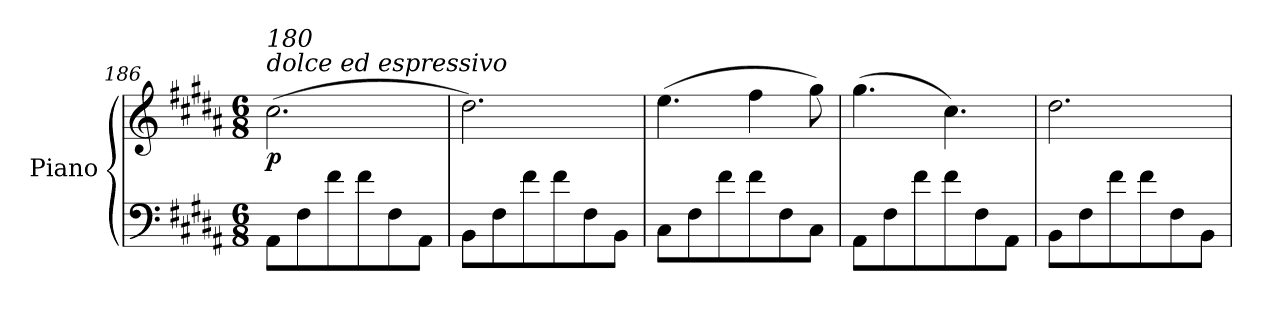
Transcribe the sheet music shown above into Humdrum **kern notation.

**kern	**kern	**dynam
*part1	*part1	*part1
*staff2	*staff1	*staff1/2
*I"Piano	*	*
*I'Pno	*	*
*clefF4	*clefG2	*
*k[f#c#g#d#a#]	*k[f#c#g#d#a#]	*
*M6/8	*M6/8	*
=186	=186	=186
!	!LO:TX:a:i:t=dolce ed espressivo	!
!	!LO:TX:a:i:t=180	!
!	!	!LO:DY:b
8AA#\L	(2.cc#\	p
8F#\	.	.
8f#\	.	.
8f#\	.	.
8F#\	.	.
8AA#\J	.	.
=187	=187	=187
8BB\L	2.dd#\)	.
8F#\	.	.
8f#\	.	.
8f#\	.	.
8F#\	.	.
8BB\J	.	.
=188	=188	=188
8C#\L	(4.ee\	.
8F#\	.	.
8f#\	.	.
8f#\	4ff#\	.
8F#\	.	.
8C#\J	8gg#\)	.
!!LO:LB:g=z
=189	=189	=189
8AA#\L	(4.gg#\	.
8F#\	.	.
8f#\	.	.
8f#\	4.cc#\)	.
8F#\	.	.
8AA#\J	.	.
=190	=190	=190
8BB\L	2.dd#\	.
8F#\	.	.
8f#\	.	.
8f#\	.	.
8F#\	.	.
8BB\J	.	.
=	=	=
*-	*-	*-
